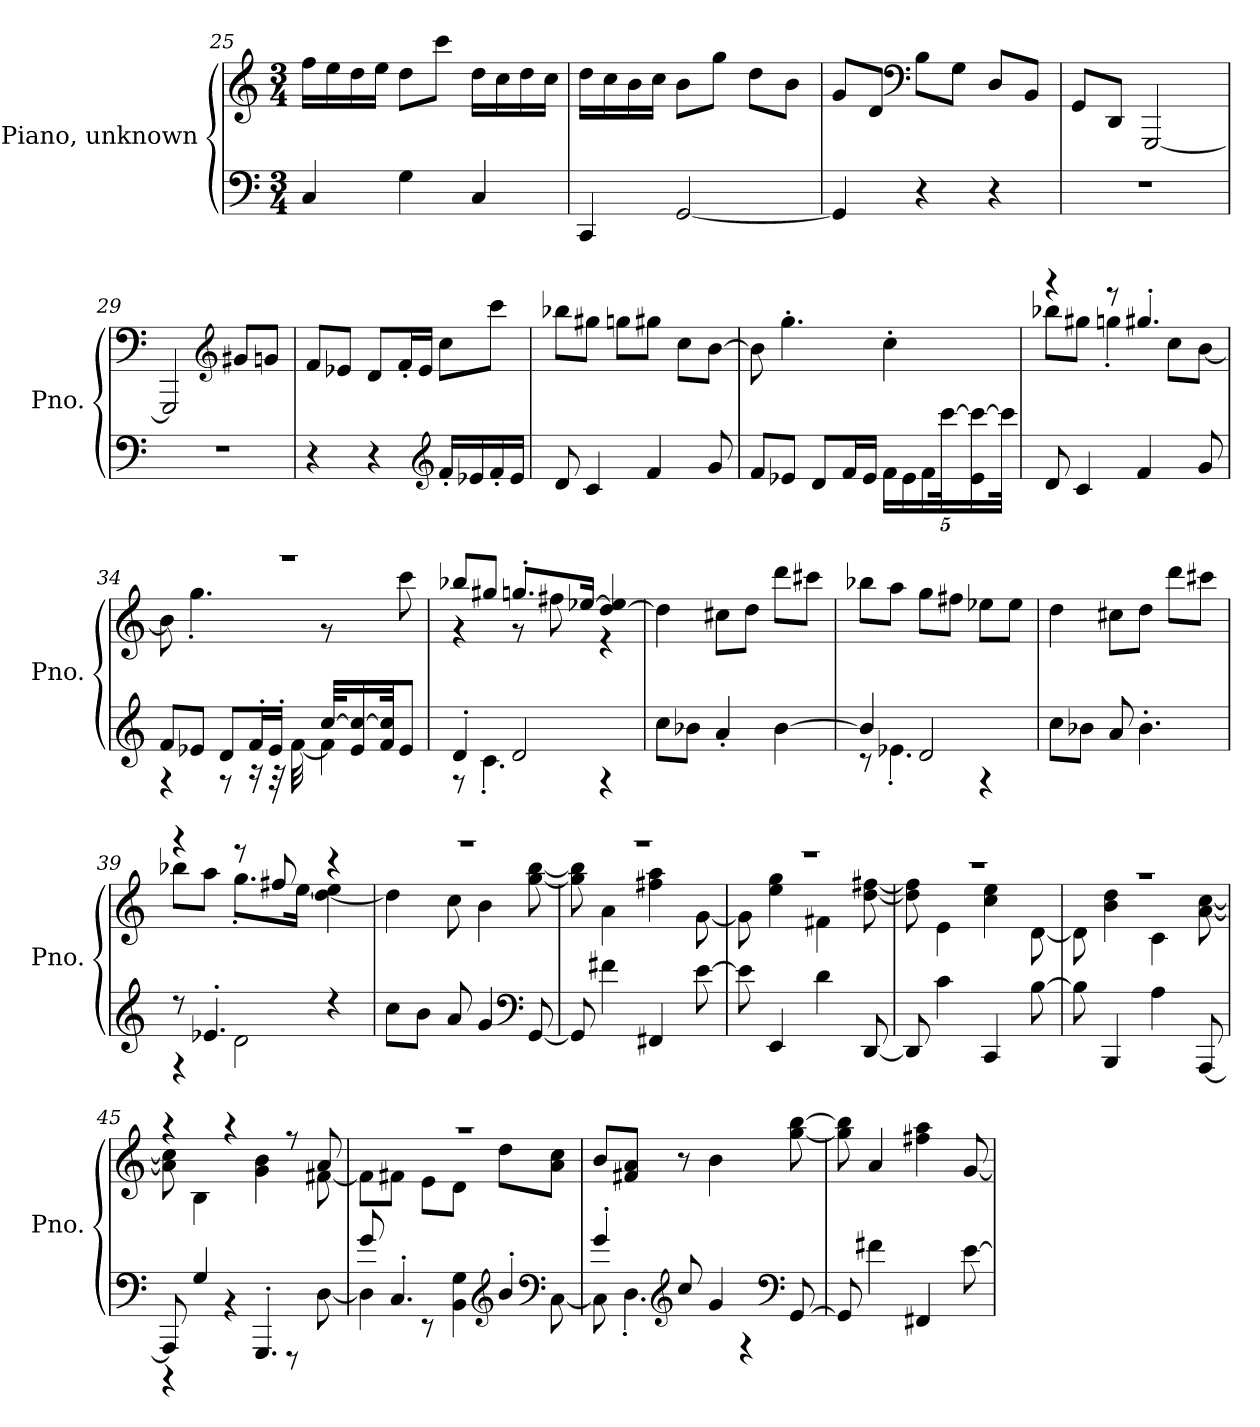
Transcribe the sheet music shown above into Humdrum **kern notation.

**kern	**kern
*part1	*part1
*staff2	*staff1
*I"Piano, unknown	*
*I'Pno.	*
*clefF4	*clefG2
*k[]	*k[]
*M3/4	*M3/4
=25	=25
4C/	16ff\LL
.	16ee\
.	16dd\
.	16ee\JJ
4G\	8dd\L
.	8ccc\J
4C/	16dd\LL
.	16cc\
.	16dd\
.	16cc\JJ
=26	=26
4CC/	16dd\LL
.	16cc\
.	16b\
.	16cc\JJ
[2GG/	8b\L
.	8gg\J
.	8dd\L
.	8b\J
!!LO:PB:g=z
=27	=27
4GG/]	8g/L
.	8d/J
*	*clefF4
4r	8B\L
.	8G\J
4r	8D/L
.	8BB/J
=28	=28
2.r	8GG/L
.	8DD/J
.	[2GGG/
=29	=29
2.r	2GGG/]
*	*clefG2
.	8g#X/L
.	8gn/J
=30	=30
4r	8f/L
.	8e-X/J
4r	8d/L
.	16f'/L
.	16e-/JJ
*clefG2	*
16f'/LL	8cc\L
16e-X/	.
16f'/	8ccc\J
16e-/JJ	.
=31	=31
8d/	8bb-X\L
4c/	8gg#X\J
.	8ggn\L
4f/	8gg#X\J
.	8cc\L
8g/	[8b\J
!!LO:LB:g=z
=32	=32
8f/L	8b\]
8e-X/J	4.gg'\
8d/L	.
16f/L	.
16e-/JJ	.
*Xbrackettup	*
20f\LL	4cc'\
20e-\	.
20f\	.
[40ccc\K	.
20e-\ 20ccc\_	.
40ccc\JJk]	.
=33	=33
*	*^
8d/	4r	8bb-X\L
4c/	.	8gg#X\J
.	8r	4ggn'\
4f/	4.gg#X'/	.
.	.	8cc\L
8g/	.	[8b\J
=34	=34	=34
*^	*	*
8f/L	4r	2.r	8b\]
8e-X/J	.	.	4.gg'\
8d/L	8r	.	.
16f'/L	16r	.	.
16e-'/JJ	32r	.	.
.	[32f\	.	.
[32cc/KLL	4f\]	.	8r
16e-/ 16cc/_	.	.	.
32f/ 32cc/]JK	.	.	.
8e-/J	.	.	8ccc\
!!LO:LB:g=z	!!
=35	=35	=35	=35
4d'/	8r	8bb-X/L	4r
.	4.c'\	8gg#X/J	.
2d/	.	8.ggn'/L	8r
.	.	.	8ff#X\
.	.	[16ee-X/Jk	.
.	4r	[4dd/ 4ee-/]	4r
*v	*v	*	*
*	*v	*v
=36	=36
8cc\L	4dd\]
8b-X\J	.
4a'/	8cc#X\L
.	8dd\J
[4b-\	8ddd\L
.	8ccc#X\J
=37	=37
*^	*
4b-/]	8r	8bb-X\L
.	4.e-X'\	8aa\J
2d/	.	8gg\L
.	.	8ff#X\J
.	4r	8ee-X\L
.	.	8ee-\J
*v	*v	*
=38	=38
8cc\L	4dd\
8b-X\J	.
8a/	8cc#X\L
4.b-'\	8dd\J
.	8ddd\L
.	8ccc#X\J
!!LO:LB:g=z
=39	=39
*^	*^
8r	4r	4r	8bb-X\L
4.e-X'/	.	.	8aa\J
.	2d\	8r	8.gg'\L
.	.	8ff#X/	.
.	.	.	[16ee\Jk
4r	.	4r	[4dd\ 4ee\]
*v	*v	*	*
=40	=40	=40
8cc\L	2.r	4dd\]
8b\J	.	.
8a/	.	8cc\
4g/	.	4b\
*clefF4	*	*
[8GG/	.	[8gg\ [8bb\
=41	=41	=41
8GG/]	2.r	8gg\] 8bb\]
4f#X\	.	4a\
4FF#X/	.	4ff#X\ 4aa\
[8e\	.	[8g\
=42	=42	=42
8e\]	2.r	8g\]
4EE/	.	4ee\ 4gg\
4d\	.	4f#X\
[8DD/	.	[8dd\ [8ff#X\
=43	=43	=43
8DD/]	2.r	8dd\] 8ff#\]
4c\	.	4e\
4CC/	.	4cc\ 4ee\
[8B\	.	[8d\
!!LO:LB:g=z	!!
=44	=44	=44
8B\]	2.r	8d\]
4BBB/	.	4b\ 4dd\
4A\	.	4c\
[8AAA/	.	[8a\ [8cc\
=45	=45	=45
*^	*	*
8AAA/]	4r	4r	8a\] 8cc\]
4G/	.	.	4B\
.	4r	4r	.
4.GGG'/	.	.	4g\ 4b\
.	8r	8r	.
.	[8D\	8a/	[8f#X\
=46	=46	=46	=46
8g/	4D\]	2.r	8f#\L]
4.C'/	.	.	8f#X\J
.	8r	.	8e\L
.	4BB\ 4G\	.	8d\J
*clefG2	*	*	*
4b'/	.	.	8dd\L
*clefF4	*	*	*
.	[8C\	.	8a\ 8cc\J
*	*	*v	*v
=47	=47	=47
4g'/	8C\]	8b/L
.	4.D'\	8f#X/ 8a/J
*clefG2	*	*
8cc/	.	8r
4g/	.	4b\
.	4r	.
*clefF4	*	*
[8GG/	.	[8gg\ [8bb\
*v	*v	*
!!LO:LB:g=z
=48	=48
8GG/]	8gg\] 8bb\]
4f#X\	4a/
4FF#X/	4ff#X\ 4aa\
[8e\	[8g/
=	=
*-	*-
